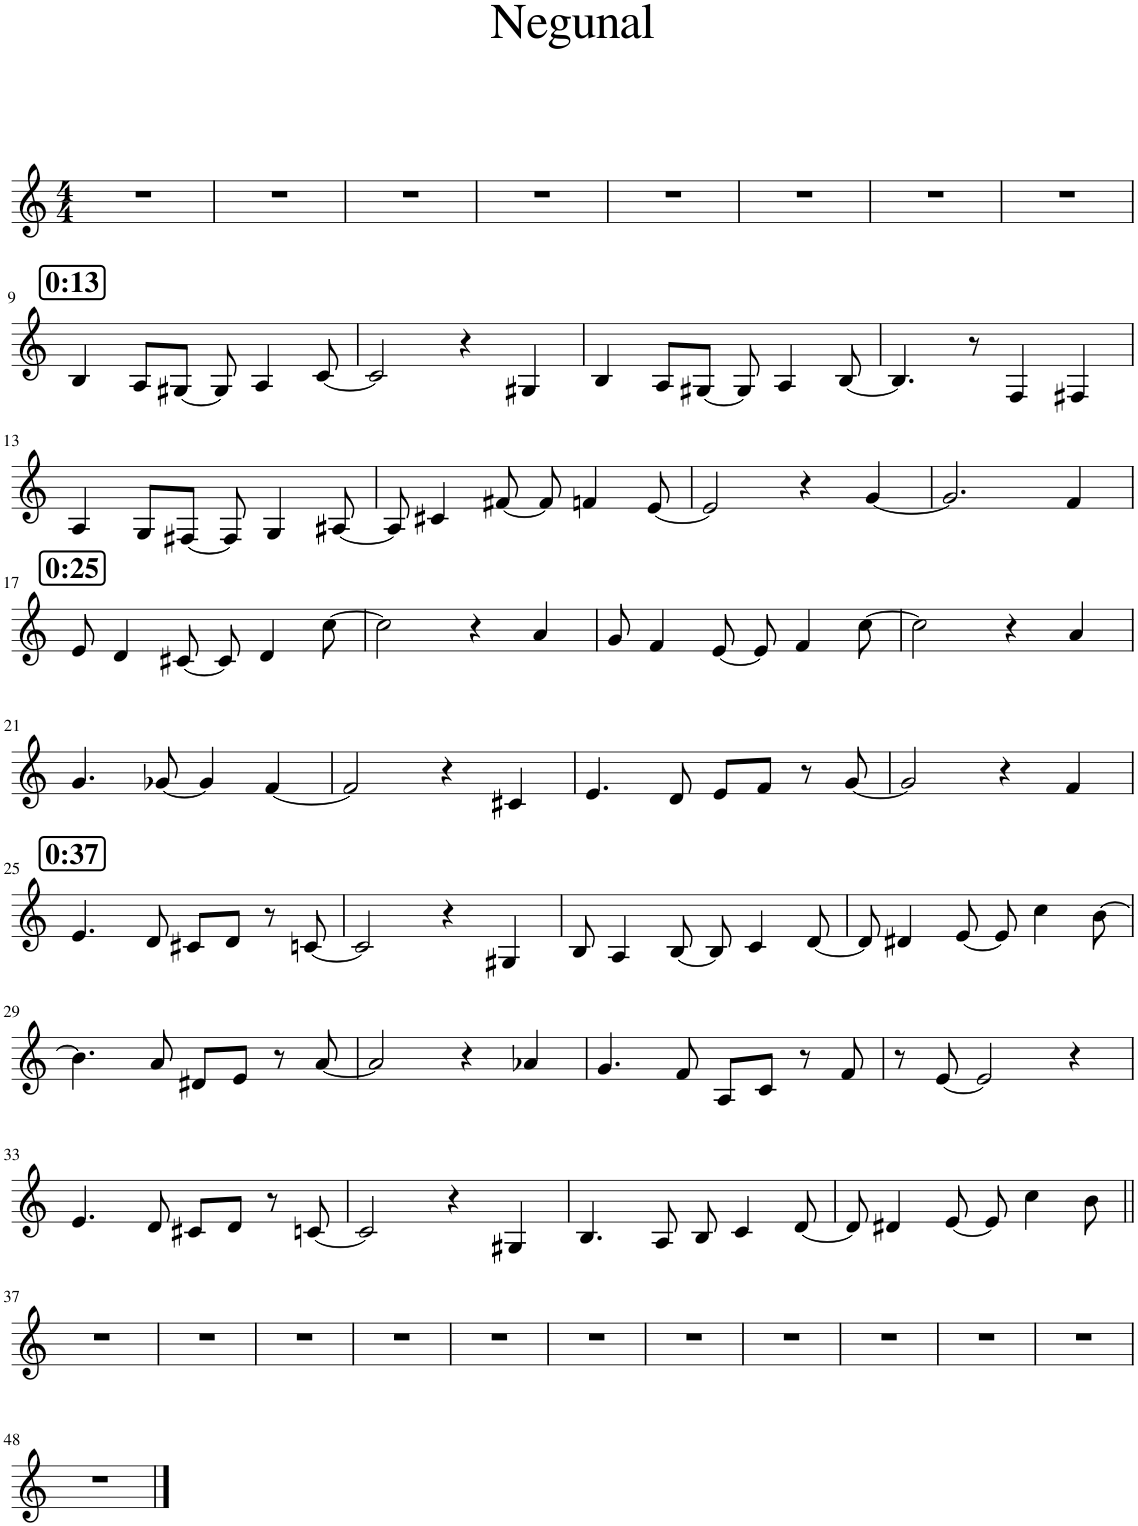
**kern
*part1
*staff1
*I"Piano
*I'Pno.
*clefG2
*k[]
*M4/4
=1
1r
=2
1r
=3
1r
=4
1r
=5
1r
=6
1r
=7
1r
=8
1r
!!LO:LB:g=z
!!LO:REH:place=s1:a:B:cj:fs=14:t=0&colon;13
=9
4B/
8A/L
[8G#X/J
8G#/]
4A/
[8c/
=10
2c/]
4r
4G#X/
=11
4B/
8A/L
[8G#X/J
8G#/]
4A/
[8B/
=12
4.B/]
8r
4F/
4F#X/
!!LO:LB:g=z
=13
4A/
8G/L
[8F#X/J
8F#/]
4G/
[8A#X/
=14
8A#/]
4c#X/
[8f#X/
8f#/]
4fn/
[8e/
=15
2e/]
4r
[4g/
=16
2.g/]
4f/
!!LO:LB:g=z
!!LO:REH:place=s1:a:B:cj:fs=14:t=0&colon;25
=17
8e/
4d/
[8c#X/
8c#/]
4d/
[8cc\
=18
2cc\]
4r
4a/
=19
8g/
4f/
[8e/
8e/]
4f/
[8cc\
=20
2cc\]
4r
4a/
!!LO:LB:g=z
=21
4.g/
[8g-X/
4g-/]
[4f/
=22
2f/]
4r
4c#X/
=23
4.e/
8d/
8e/L
8f/J
8r
[8g/
=24
2g/]
4r
4f/
!!LO:LB:g=z
!!LO:REH:place=s1:a:B:cj:fs=14:t=0&colon;37
=25
4.e/
8d/
8c#X/L
8d/J
8r
[8cn/
=26
2c/]
4r
4G#X/
=27
8B/
4A/
[8B/
8B/]
4c/
[8d/
=28
8d/]
4d#X/
[8e/
8e/]
4cc\
[8b\
!!LO:LB:g=z
=29
4.b\]
8a/
8d#X/L
8e/J
8r
[8a/
=30
2a/]
4r
4a-X/
=31
4.g/
8f/
8A/L
8c/J
8r
8f/
=32
8r
[8e/
2e/]
4r
!!LO:LB:g=z
=33
4.e/
8d/
8c#X/L
8d/J
8r
[8cn/
=34
2c/]
4r
4G#X/
=35
4.B/
8A/
8B/
4c/
[8d/
=36
8d/]
4d#X/
[8e/
8e/]
4cc\
8b\
!!LO:LB:g=z
=37||
1r
=38
1r
=39
1r
=40
1r
=41
1r
=42
1r
=43
1r
=44
1r
=45
1r
=46
1r
=47
1r
!!LO:LB:g=z
=48
1r
==
*-
